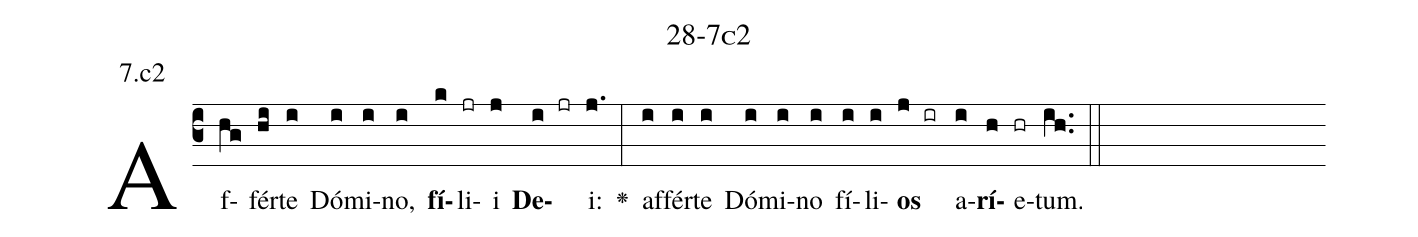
name: 28-7c2;
annotation: 7.c2;
%%
(c3)Af(hg)fér(hi)te(i) Dó(i)mi(i)no,(i) <b>fí</b>(k)li(jr)i(j) <b>De</b>(i jr)i:(j.) <v>\greheightstar</v>(:) af(i)fér(i)te(i) Dó(i)mi(i)no(i) fí(i)li(i)<b>os</b>(j ir) a(i)<b>rí</b>(h)e(hr)tum.(ih..) (::)


%E(i) u(i) o(j) u(i) a(h) e.(ih..) (::)
